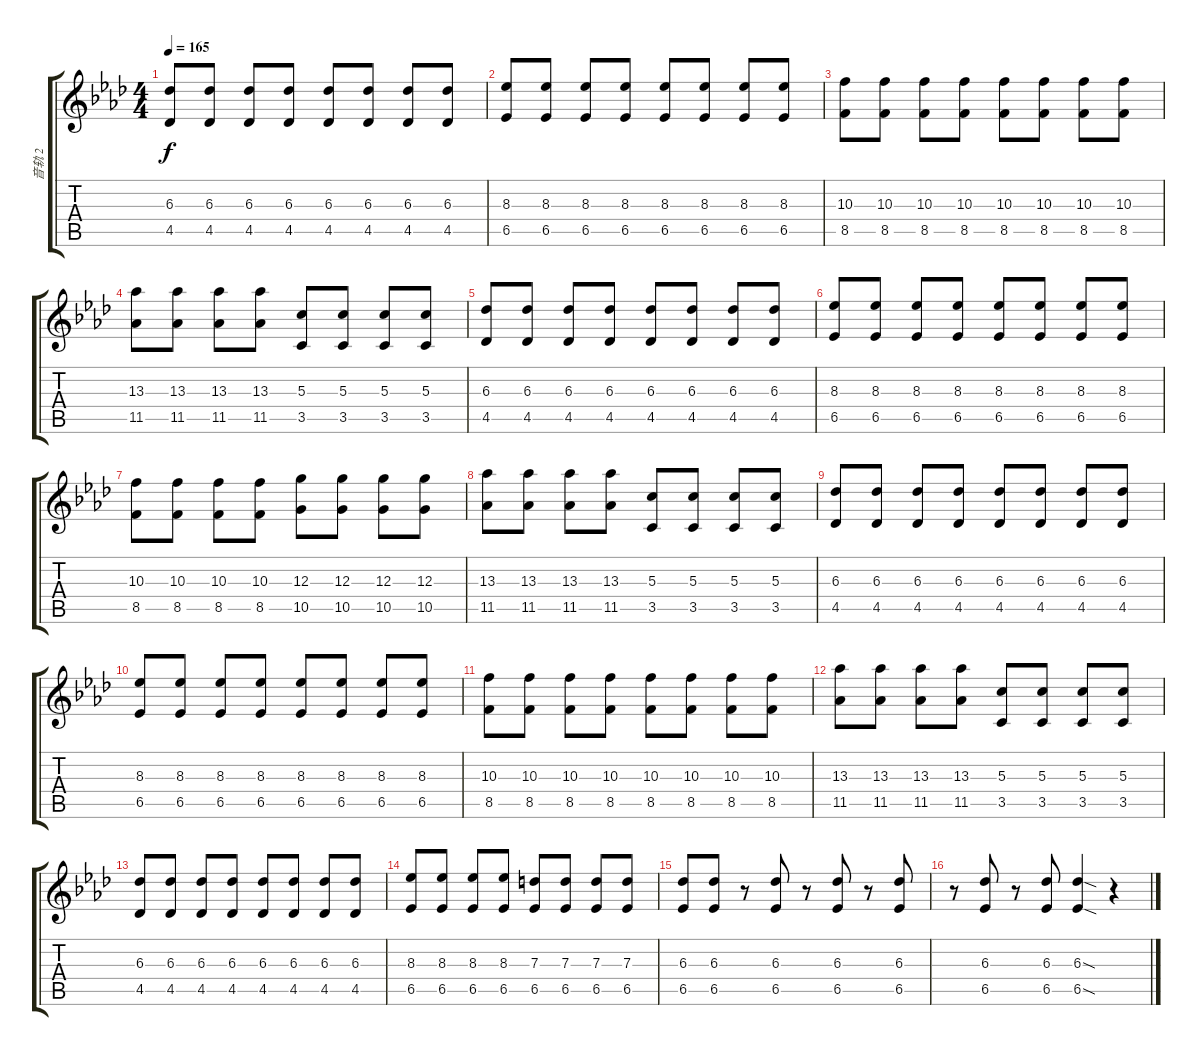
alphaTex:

\track ("音轨 2" "音轨 2") {instrument overdrivenguitar}
\staff {score tabs}
\tuning (E4 B3 G3 D3 A2 E2) {hide}
\ts (4 4)
\tempo 165
\clef g2
\ks ab
(6.3 4.5).8{dy f} (6.3 4.5).8 (6.3 4.5).8 (6.3 4.5).8 (6.3 4.5).8 (6.3 4.5).8 (6.3 4.5).8 (6.3 4.5).8 |
(8.3 6.5).8 (8.3 6.5).8 (8.3 6.5).8 (8.3 6.5).8 (8.3 6.5).8 (8.3 6.5).8 (8.3 6.5).8 (8.3 6.5).8 |
(10.3 8.5).8 (10.3 8.5).8 (10.3 8.5).8 (10.3 8.5).8 (10.3 8.5).8 (10.3 8.5).8 (10.3 8.5).8 (10.3 8.5).8 |
(13.3 11.5).8 (13.3 11.5).8 (13.3 11.5).8 (13.3 11.5).8 (5.3 3.5).8 (5.3 3.5).8 (5.3 3.5).8 (5.3 3.5).8 |
(6.3 4.5).8 (6.3 4.5).8 (6.3 4.5).8 (6.3 4.5).8 (6.3 4.5).8 (6.3 4.5).8 (6.3 4.5).8 (6.3 4.5).8 |
(8.3 6.5).8 (8.3 6.5).8 (8.3 6.5).8 (8.3 6.5).8 (8.3 6.5).8 (8.3 6.5).8 (8.3 6.5).8 (8.3 6.5).8 |
(10.3 8.5).8 (10.3 8.5).8 (10.3 8.5).8 (10.3 8.5).8 (12.3 10.5).8 (12.3 10.5).8 (12.3 10.5).8 (12.3 10.5).8 |
(13.3 11.5).8 (13.3 11.5).8 (13.3 11.5).8 (13.3 11.5).8 (5.3 3.5).8 (5.3 3.5).8 (5.3 3.5).8 (5.3 3.5).8 |
(6.3 4.5).8 (6.3 4.5).8 (6.3 4.5).8 (6.3 4.5).8 (6.3 4.5).8 (6.3 4.5).8 (6.3 4.5).8 (6.3 4.5).8 |
(8.3 6.5).8 (8.3 6.5).8 (8.3 6.5).8 (8.3 6.5).8 (8.3 6.5).8 (8.3 6.5).8 (8.3 6.5).8 (8.3 6.5).8 |
(10.3 8.5).8 (10.3 8.5).8 (10.3 8.5).8 (10.3 8.5).8 (10.3 8.5).8 (10.3 8.5).8 (10.3 8.5).8 (10.3 8.5).8 |
(13.3 11.5).8 (13.3 11.5).8 (13.3 11.5).8 (13.3 11.5).8 (5.3 3.5).8 (5.3 3.5).8 (5.3 3.5).8 (5.3 3.5).8 |
(6.3 4.5).8 (6.3 4.5).8 (6.3 4.5).8 (6.3 4.5).8 (6.3 4.5).8 (6.3 4.5).8 (6.3 4.5).8 (6.3 4.5).8 |
(8.3 6.5).8 (8.3 6.5).8 (8.3 6.5).8 (8.3 6.5).8 (7.3 6.5).8 (7.3 6.5).8 (7.3 6.5).8 (7.3 6.5).8 |
(6.3 6.5).8 (6.3 6.5).8 r.8 (6.3 6.5).8 r.8 (6.3 6.5).8 r.8 (6.3 6.5).8 |
r.8 (6.3 6.5).8 r.8 (6.3 6.5).8 (6.3{sod} 6.5{sod}).4 r.4
